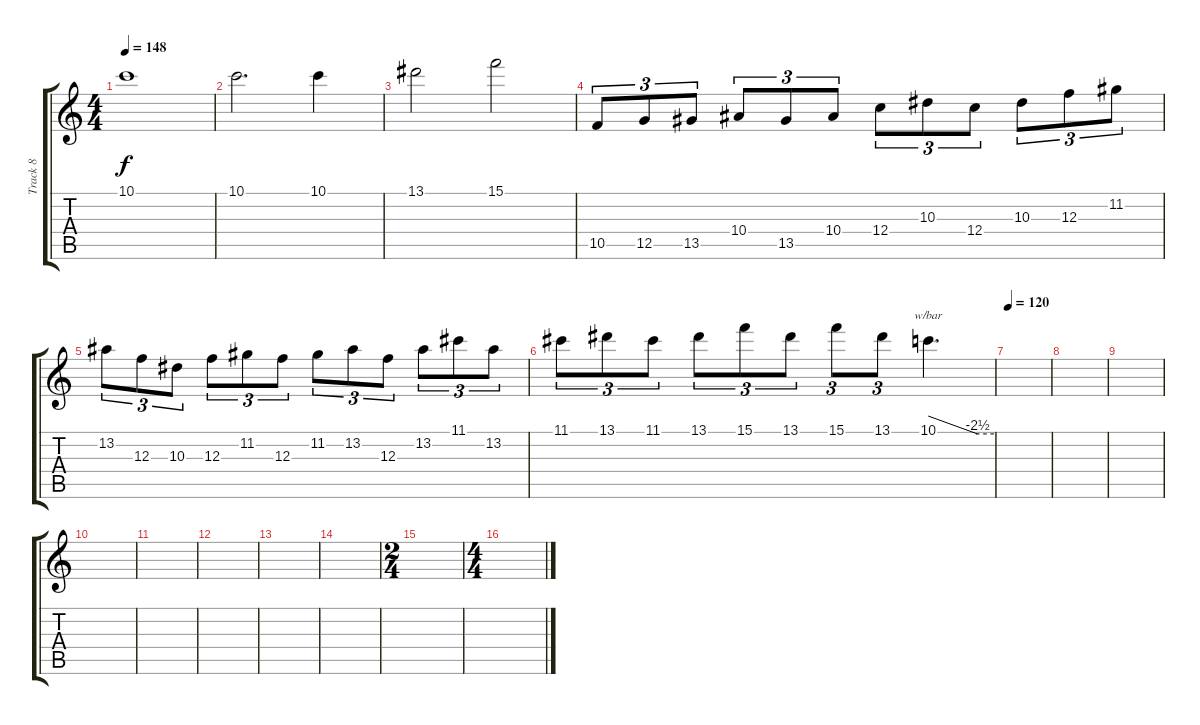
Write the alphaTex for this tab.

\track ("Track 8" "Track 8") {instrument distortionguitar}
\staff {score tabs}
\tuning (D4 A3 F3 C3 G2 C2) {hide}
\ts (4 4)
\tempo 148
\clef g2
\ks c
10.1.1{dy f} |
10.1.2{d} 10.1.4 |
13.1.2 15.1.2 |
10.5.8{tu (3 2)} 12.5.8{tu (3 2)} 13.5.8{tu (3 2)} 10.4.8{tu (3 2)} 13.5.8{tu (3 2)} 10.4.8{tu (3 2)} 12.4.8{tu (3 2)} 10.3.8{tu (3 2)} 12.4.8{tu (3 2)} 10.3.8{tu (3 2)} 12.3.8{tu (3 2)} 11.2.8{tu (3 2)} |
13.2.8{tu (3 2)} 12.3.8{tu (3 2)} 10.3.8{tu (3 2)} 12.3.8{tu (3 2)} 11.2.8{tu (3 2)} 12.3.8{tu (3 2)} 11.2.8{tu (3 2)} 13.2.8{tu (3 2)} 12.3.8{tu (3 2)} 13.2.8{tu (3 2)} 11.1.8{tu (3 2)} 13.2.8{tu (3 2)} |
11.1.8{tu (3 2)} 13.1.8{tu (3 2)} 11.1.8{tu (3 2)} 13.1.8{tu (3 2)} 15.1.8{tu (3 2)} 13.1.8{tu (3 2)} 15.1.8{tu (3 2)} 13.1.8{tu (3 2)} 10.1.4{d tbe (custom default 0 0 45 -10 60 -10)} |
\tempo 120
|
|
|
|
|
|
|
|
\ts (2 4)
|
\ts (4 4)
